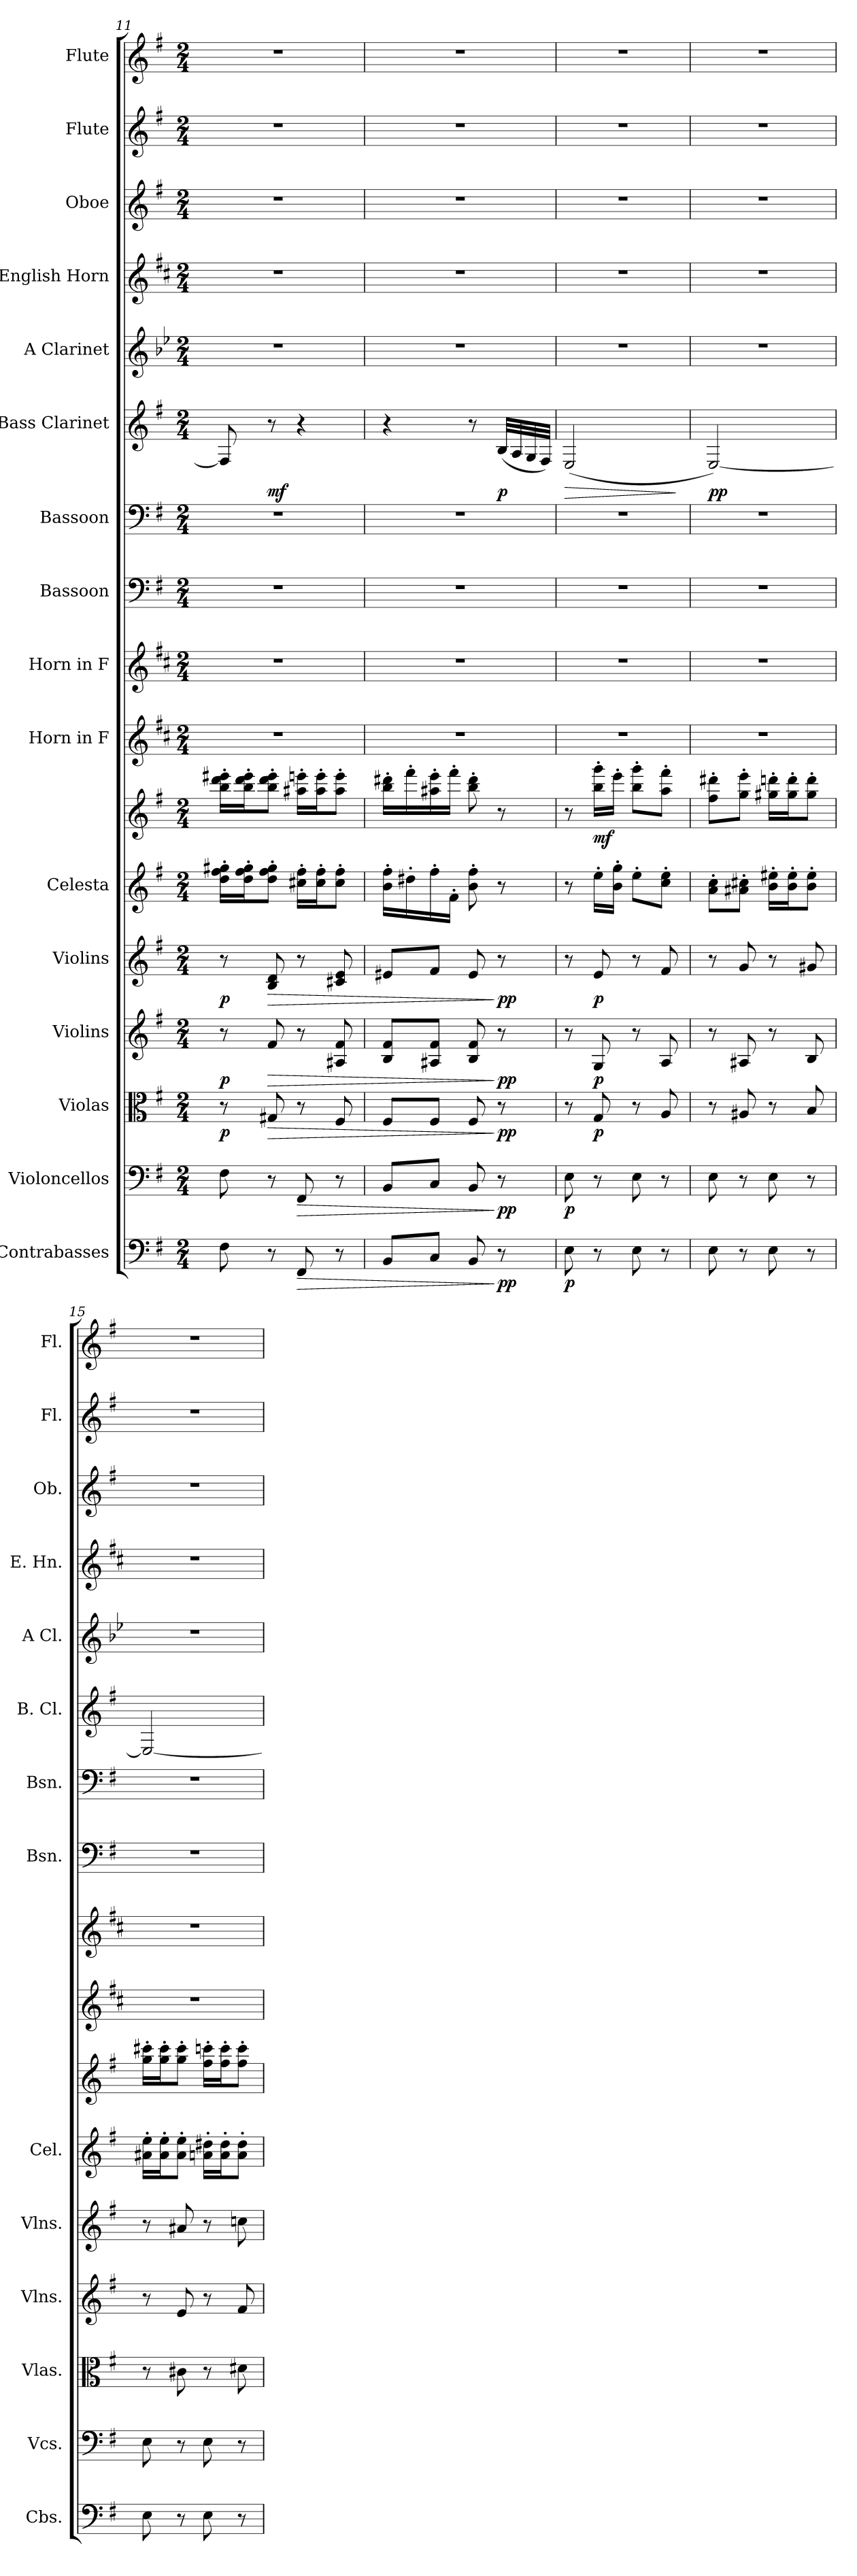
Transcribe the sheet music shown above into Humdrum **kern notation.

**kern	**dynam	**kern	**dynam	**kern	**dynam	**kern	**dynam	**kern	**dynam	**kern	**kern	**dynam	**kern	**kern	**kern	**kern	**kern	**dynam	**kern	**kern	**kern	**kern	**kern
*part16	*part16	*part15	*part15	*part14	*part14	*part13	*part13	*part12	*part12	*part11	*part11	*part11	*part10	*part9	*part8	*part7	*part6	*part6	*part5	*part4	*part3	*part2	*part1
*staff17	*staff17	*staff16	*staff16	*staff15	*staff15	*staff14	*staff14	*staff13	*staff13	*staff12	*staff11	*staff11/12	*staff10	*staff9	*staff8	*staff7	*staff6	*staff6	*staff5	*staff4	*staff3	*staff2	*staff1
*I"Contrabasses	*	*I"Violoncellos	*	*I"Violas	*	*I"Violins	*	*I"Violins	*	*I"Celesta	*	*	*I"Horn in F	*I"Horn in F	*I"Bassoon	*I"Bassoon	*I"Bass Clarinet	*	*I"A Clarinet	*I"English Horn	*I"Oboe	*I"Flute	*I"Flute
*I'Cbs.	*	*I'Vcs.	*	*I'Vlas.	*	*I'Vlns.	*	*I'Vlns.	*	*I'Cel.	*	*	*	*	*I'Bsn.	*I'Bsn.	*I'B. Cl.	*	*I'A Cl.	*I'E. Hn.	*I'Ob.	*I'Fl.	*I'Fl.
*clefF4	*	*clefF4	*	*clefC3	*	*clefG2	*	*clefG2	*	*clefG2	*clefG2	*	*clefG2	*clefG2	*clefF4	*clefF4	*clefG2	*	*clefG2	*clefG2	*clefG2	*clefG2	*clefG2
*ITrd7c12	*	*	*	*	*	*	*	*	*	*ITrd-7c-12	*ITrd-7c-12	*	*ITrd4c7	*ITrd4c7	*	*	*ITrd8c14	*	*ITrd2c3	*ITrd4c7	*	*	*
*k[f#]	*	*k[f#]	*	*k[f#]	*	*k[f#]	*	*k[f#]	*	*k[f#]	*k[f#]	*	*k[f#]	*k[f#]	*k[f#]	*k[f#]	*k[f#]	*	*k[f#]	*k[f#]	*k[f#]	*k[f#]	*k[f#]
*M2/4	*	*M2/4	*	*M2/4	*	*M2/4	*	*M2/4	*	*M2/4	*M2/4	*	*M2/4	*M2/4	*M2/4	*M2/4	*M2/4	*	*M2/4	*M2/4	*M2/4	*M2/4	*M2/4
=11	=11	=11	=11	=11	=11	=11	=11	=11	=11	=11	=11	=11	=11	=11	=11	=11	=11	=11	=11	=11	=11	=11	=11
!	!	!	!	!	!LO:DY:b	!	!LO:DY:b	!	!LO:DY:b	!	!	!	!	!	!	!	!	!	!	!	!	!	!
8FF#\	.	8F#\	.	8r	p	8r	p	8r	p	16ddd\' 16fff#\' 16ggg#X\'LL	16bbb\' 16dddd\' 16eeee#X\'LL	.	2r	2r	2r	2r	8FF#/]	.	2r	2r	2r	2r	2r
.	.	.	.	.	.	.	.	.	.	16ddd\' 16fff#\' 16ggg#\'J	16bbb\' 16dddd\' 16eeee#\'J	.	.	.	.	.	.	.	.	.	.	.	.
!	!	!	!	!	!LO:HP:b	!	!LO:HP:b	!	!LO:HP:b	!	!	!	!	!	!	!	!	!LO:DY:b	!	!	!	!	!
8r	.	8r	.	8G#X/	>	8f#/	>	8B/ 8d/	>	8ddd\' 8fff#\' 8ggg#\'J	8bbb\' 8dddd\' 8eeee#\'J	.	.	.	.	.	8r	mf	.	.	.	.	.
!	!LO:HP:b	!	!LO:HP:b	!	!	!	!	!	!	!	!	!	!	!	!	!	!	!	!	!	!	!	!
8FFF#/	>	8FF#/	>	8r	.	8r	.	8r	.	16ccc#X\' 16fff#\'LL	16aaa#X\' 16eeeen\'LL	.	.	.	.	.	4r	.	.	.	.	.	.
.	.	.	.	.	.	.	.	.	.	16ccc#\' 16fff#\'J	16aaa#\' 16eeee\'J	.	.	.	.	.	.	.	.	.	.	.	.
8r	.	8r	.	8F#/	.	8A#X/ 8f#/	.	8c#X/ 8e/	.	8ccc#\' 8fff#\'J	8aaa#\' 8eeee\'J	.	.	.	.	.	.	.	.	.	.	.	.
=12	=12	=12	=12	=12	=12	=12	=12	=12	=12	=12	=12	=12	=12	=12	=12	=12	=12	=12	=12	=12	=12	=12	=12
8BBB/L	.	8BB/L	.	8F#/L	.	8B/ 8f#/L	.	8e#X/L	.	16bb\' 16fff#\'LL	16bbb\' 16dddd#X\'LL	.	2r	2r	2r	2r	4r	.	2r	2r	2r	2r	2r
.	.	.	.	.	.	.	.	.	.	16ddd#X'\	16ffff#'\	.	.	.	.	.	.	.	.	.	.	.	.
8CC/J	.	8C/J	.	8F#/J	.	8A#X/ 8f#/J	.	8f#/J	.	16fff#'\	16aaa#X\' 16eeee\'	.	.	.	.	.	.	.	.	.	.	.	.
.	.	.	.	.	.	.	.	.	.	16ff#'\JJ	16ffff#'\JJ	.	.	.	.	.	.	.	.	.	.	.	.
8BBB/	.	8BB/	.	8F#/	.	8B/ 8f#/	.	8e#/	.	8bb\' 8fff#\'	8bbb\' 8dddd#\'	.	.	.	.	.	8r	.	.	.	.	.	.
!	!LO:DY:n=1:b	!	!LO:DY:n=1:b	!	!LO:DY:n=1:b	!	!LO:DY:n=1:b	!	!LO:DY:n=1:b	!	!	!	!	!	!	!	!	!LO:DY:b	!	!	!	!	!
8r	] pp	8r	] pp	8r	] pp	8r	] pp	8r	] pp	8r	8r	.	.	.	.	.	(<32BB/LLL	p	.	.	.	.	.
.	.	.	.	.	.	.	.	.	.	.	.	.	.	.	.	.	32AA/	.	.	.	.	.	.
.	.	.	.	.	.	.	.	.	.	.	.	.	.	.	.	.	32GG/	.	.	.	.	.	.
.	.	.	.	.	.	.	.	.	.	.	.	.	.	.	.	.	32FF#/JJJ)	.	.	.	.	.	.
=13	=13	=13	=13	=13	=13	=13	=13	=13	=13	=13	=13	=13	=13	=13	=13	=13	=13	=13	=13	=13	=13	=13	=13
!	!LO:DY:b	!	!LO:DY:b	!	!	!	!	!	!	!	!	!	!	!	!	!	!	!LO:HP:b	!	!	!	!	!
8EE\	p	8E\	p	8r	.	8r	.	8r	.	8r	8r	.	2r	2r	2r	2r	(<2EE/	>	2r	2r	2r	2r	2r
!	!	!	!	!	!LO:DY:b	!	!LO:DY:b	!	!LO:DY:b	!	!	!LO:DY:b	!	!	!	!	!	!	!	!	!	!	!
8r	.	8r	.	8G/	p	8G/	p	8e/	p	16eee'\LL	16bbb\' 16gggg\'LL	mf	.	.	.	.	.	.	.	.	.	.	.
.	.	.	.	.	.	.	.	.	.	16bb\' 16ggg\'JJ	16eeee'\JJ	.	.	.	.	.	.	.	.	.	.	.	.
8EE\	.	8E\	.	8r	.	8r	.	8r	.	8eee'\L	8bbb\' 8gggg\'L	.	.	.	.	.	.	.	.	.	.	.	.
8r	.	8r	.	8A/	.	8A/	.	8f#/	.	8ccc\' 8eee\'J	8aaa\' 8ffff#\'J	.	.	.	.	.	.	.	.	.	.	.	.
.	.	.	.	.	.	.	.	.	.	.	.	.	.	.	.	.	.	]	.	.	.	.	.
!!LO:PB:g=z
=14	=14	=14	=14	=14	=14	=14	=14	=14	=14	=14	=14	=14	=14	=14	=14	=14	=14	=14	=14	=14	=14	=14	=14
!	!	!	!	!	!	!	!	!	!	!	!	!	!	!	!	!	!	!LO:DY:b	!	!	!	!	!
8EE\	.	8E\	.	8r	.	8r	.	8r	.	8aa\' 8ccc\'L	8fff#\' 8dddd#X\'L	.	2r	2r	2r	2r	[2EE/)	pp	2r	2r	2r	2r	2r
8r	.	8r	.	8A#X/	.	8A#X/	.	8g/	.	8aa#X\' 8ccc#X\'J	8ggg\' 8eeee\'J	.	.	.	.	.	.	.	.	.	.	.	.
8EE\	.	8E\	.	8r	.	8r	.	8r	.	16bb\' 16eee#X\'LL	16ggg#X\' 16ddddn\'LL	.	.	.	.	.	.	.	.	.	.	.	.
.	.	.	.	.	.	.	.	.	.	16bb\' 16eee#\'J	16ggg#\' 16dddd\'J	.	.	.	.	.	.	.	.	.	.	.	.
8r	.	8r	.	8B/	.	8B/	.	8g#X/	.	8bb\' 8eee#\'J	8ggg#\' 8dddd\'J	.	.	.	.	.	.	.	.	.	.	.	.
=15	=15	=15	=15	=15	=15	=15	=15	=15	=15	=15	=15	=15	=15	=15	=15	=15	=15	=15	=15	=15	=15	=15	=15
8EE\	.	8E\	.	8r	.	8r	.	8r	.	16aa#X\' 16eee\'LL	16ggg\' 16cccc#X\'LL	.	2r	2r	2r	2r	2EE/_	.	2r	2r	2r	2r	2r
.	.	.	.	.	.	.	.	.	.	16aa#\' 16eee\'J	16ggg\' 16cccc#\'J	.	.	.	.	.	.	.	.	.	.	.	.
8r	.	8r	.	8c#X\	.	8e/	.	8a#X/	.	8aa#\' 8eee\'J	8ggg\' 8cccc#\'J	.	.	.	.	.	.	.	.	.	.	.	.
8EE\	.	8E\	.	8r	.	8r	.	8r	.	16aan\' 16ddd#X\'LL	16fff#\' 16ccccn\'LL	.	.	.	.	.	.	.	.	.	.	.	.
.	.	.	.	.	.	.	.	.	.	16aa\' 16ddd#\'J	16fff#\' 16cccc\'J	.	.	.	.	.	.	.	.	.	.	.	.
8r	.	8r	.	8d#X\	.	8f#/	.	8ccn\	.	8aa\' 8ddd#\'J	8fff#\' 8cccc\'J	.	.	.	.	.	.	.	.	.	.	.	.
=	=	=	=	=	=	=	=	=	=	=	=	=	=	=	=	=	=	=	=	=	=	=	=
*-	*-	*-	*-	*-	*-	*-	*-	*-	*-	*-	*-	*-	*-	*-	*-	*-	*-	*-	*-	*-	*-	*-	*-
